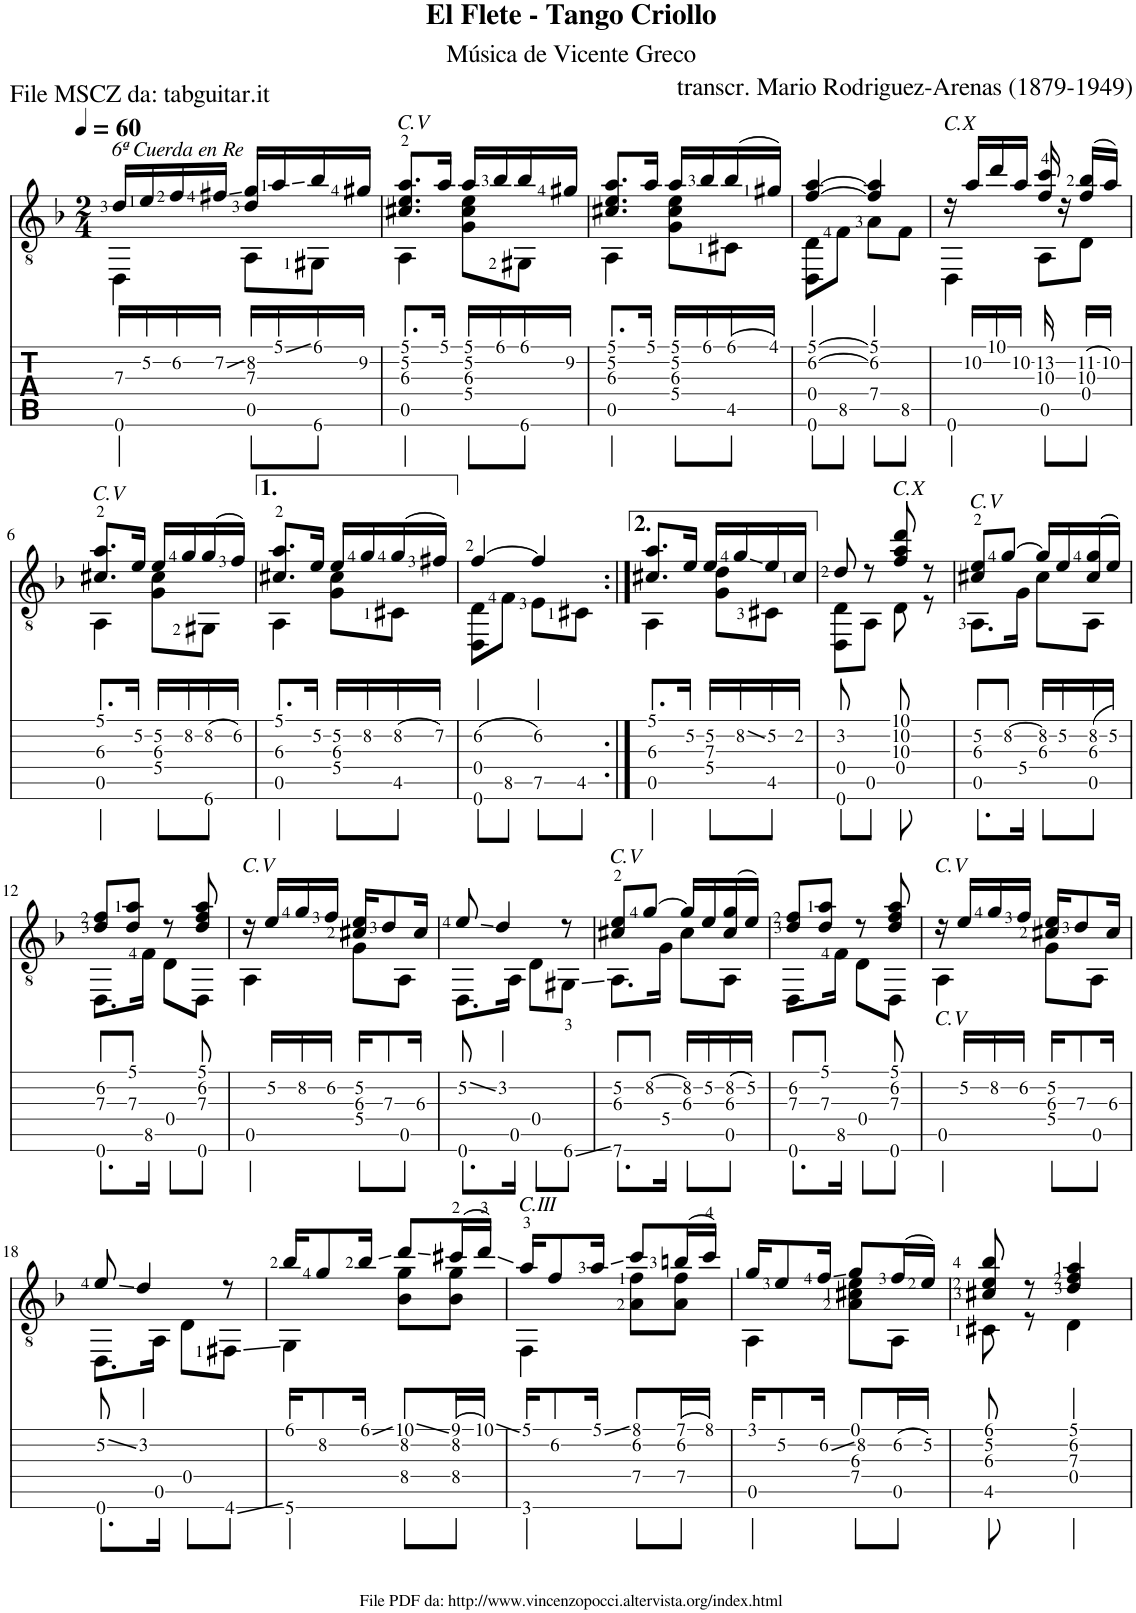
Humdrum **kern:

**kern	**kern
*part2	*part1
*staff2	*staff1
*I"Chitarra classica (Intavolatura)	*I"Guitar
*stria6	*
*	*clefGv2
*k[b-]	*k[b-]
*M2/4	*M2/4
*MM60	*MM60
=1	=1
*^	*^
!	!	!LO:TX:a:i:t=6ª Cuerda en Re	!
16d/LL	4DD\	16d/LL	4DD\
16e/	.	16e/	.
16f/	.	16f/	.
16f#X/JJ	.	16f#X/JJ	.
16d/ 16g/LL	8AA\L	16d/ 16g/LL	8AA\L
16a/	.	16a/	.
16b-/	8GG#X\J	16b-/	8GG#X\J
16g#X/JJ	.	16g#X/JJ	.
=2	=2	=2	=2
!	!	!LO:TX:a:i:t=C.V	!
8.c#X/ 8.e/ 8.a/L	4AA\	8.c#X/ 8.e/ 8.a/L	4AA\
16a/Jk	.	16a/Jk	.
16a/LL	8G\ 8c#\ 8e\L	16a/LL	8G\ 8c#\ 8e\L
16b-/	.	16b-/	.
16b-/	8GG#X\J	16b-/	8GG#X\J
16g#X/JJ	.	16g#X/JJ	.
=3	=3	=3	=3
8.c#X/ 8.e/ 8.a/L	4AA\	8.c#X/ 8.e/ 8.a/L	4AA\
16a/Jk	.	16a/Jk	.
16a/LL	8G\ 8c#\ 8e\L	16a/LL	8G\ 8c#\ 8e\L
16b-/	.	16b-/	.
(16b-/	8C#X\J	(16b-/	8C#X\J
16g#X/JJ)	.	16g#X/JJ)	.
=4	=4	=4	=4
[4f/ [4a/	8DD\ 8D\L	[4f/ [4a/	8DD\ 8D\L
.	8F\J	.	8F\J
4f/] 4a/]	8A\L	4f/] 4a/]	8A\L
.	8F\J	.	8F\J
=5	=5	=5	=5
!	!	!LO:TX:a:i:t=C.X	!
16r	4DD\	16r	4DD\
16a/LL	.	16a/LL	.
16dd/	.	16dd/	.
16a/JJ	.	16a/JJ	.
16f/ 16cc/	8AA\L	16f/ 16cc/	8AA\L
16r	.	16r	.
(16f/ 16b-/LL	8D\J	(16f/ 16b-/LL	8D\J
16a/JJ)	.	16a/JJ)	.
!!LO:LB:g=z	!!
=6	=6	=6	=6
!	!	!LO:TX:a:i:t=C.V	!
8.c#X/ 8.a/L	4AA\	8.c#X/ 8.a/L	4AA\
16e/Jk	.	16e/Jk	.
16e/LL	8G\ 8c#\L	16e/LL	8G\ 8c#\L
16g/	.	16g/	.
(16g/	8GG#X\J	(16g/	8GG#X\J
16f/JJ)	.	16f/JJ)	.
=7	=7	=7	=7
8.c#X/ 8.a/L	4AA\	8.c#X/ 8.a/L	4AA\
16e/Jk	.	16e/Jk	.
16e/LL	8G\ 8c#\L	16e/LL	8G\ 8c#\L
16g/	.	16g/	.
(16g/	8C#X\J	(16g/	8C#X\J
16f#X/JJ)	.	16f#X/JJ)	.
=8	=8	=8	=8
[4f/	8DD\ 8D\L	[4f/	8DD\ 8D\L
.	8F\J	.	8F\J
4f/]	8E\L	4f/]	8E\L
.	8C#X\J	.	8C#X\J
=9:|!	=9:|!	=9:|!	=9:|!
8.c#X/ 8.a/L	4AA\	8.c#X/ 8.a/L	4AA\
16e/Jk	.	16e/Jk	.
16e/LL	8G\ 8d\L	16e/LL	8G\ 8d\L
16g/	.	16g/	.
16e/	8C#X\J	16e/	8C#X\J
16c#/JJ	.	16c#/JJ	.
=10	=10	=10	=10
8d/	8DD\ 8D\L	8d/	8DD\ 8D\L
8r	8AA\J	8r	8AA\J
!	!	!LO:TX:a:i:t=C.X	!
8f/ 8a/ 8dd/	8D\	8f/ 8a/ 8dd/	8D\
8r	8r	8r	8r
=11	=11	=11	=11
!	!	!LO:TX:a:i:t=C.V	!
8c#X/ 8e/L	8.AA\L	8c#X/ 8e/L	8.AA\L
[8g/J	.	[8g/J	.
.	16G\Jk	.	16G\Jk
16g/LL]	8c#\L	16g/LL]	8c#\L
16e/	.	16e/	.
(16c#/ 16g/	8AA\J	(16c#/ 16g/	8AA\J
16e/JJ)	.	16e/JJ)	.
!!LO:LB:g=z	!!
=12	=12	=12	=12
8d/ 8f/L	8.DD\L	8d/ 8f/L	8.DD\L
8d/ 8a/J	.	8d/ 8a/J	.
.	16F\Jk	.	16F\Jk
8r	8D\L	8r	8D\L
8d/ 8f/ 8a/	8DD\J	8d/ 8f/ 8a/	8DD\J
=13	=13	=13	=13
!	!	!LO:TX:a:i:t=C.V	!
16r	4AA\	16r	4AA\
16e/LL	.	16e/LL	.
16g/	.	16g/	.
16f/JJ	.	16f/JJ	.
16c#X/ 16e/KL	8G\L	16c#X/ 16e/KL	8G\L
8d/	.	8d/	.
.	8AA\J	.	8AA\J
16c#/Jk	.	16c#/Jk	.
=14	=14	=14	=14
8e/	8.DD\L	8e/	8.DD\L
4d/	.	4d/	.
.	16AA\Jk	.	16AA\Jk
.	8D\L	.	8D\L
8r	8GG#X\J	8r	8GG#X\J
=15	=15	=15	=15
!	!	!LO:TX:a:i:t=C.V	!
8c#X/ 8e/L	8.AA\L	8c#X/ 8e/L	8.AA\L
[8g/J	.	[8g/J	.
.	16G\Jk	.	16G\Jk
16g/LL]	8c#\L	16g/LL]	8c#\L
16e/	.	16e/	.
(16c#/ 16g/	8AA\J	(16c#/ 16g/	8AA\J
16e/JJ)	.	16e/JJ)	.
=16	=16	=16	=16
8d/ 8f/L	8.DD\L	8d/ 8f/L	8.DD\L
8d/ 8a/J	.	8d/ 8a/J	.
.	16F\Jk	.	16F\Jk
8r	8D\L	8r	8D\L
8d/ 8f/ 8a/	8DD\J	8d/ 8f/ 8a/	8DD\J
=17	=17	=17	=17
!	!	!LO:TX:a:i:t=C.V	!
!LO:TX:a:i:t=C.V	!	!	!
16r	4AA\	16r	4AA\
16e/LL	.	16e/LL	.
16g/	.	16g/	.
16f/JJ	.	16f/JJ	.
16c#X/ 16e/KL	8G\L	16c#X/ 16e/KL	8G\L
8d/	.	8d/	.
.	8AA\J	.	8AA\J
16c#/Jk	.	16c#/Jk	.
!!LO:LB:g=z	!!
=18	=18	=18	=18
8e/	8.DD\L	8e/	8.DD\L
4d/	.	4d/	.
.	16AA\Jk	.	16AA\Jk
.	8D\L	.	8D\L
8r	8FF#X\J	8r	8FF#X\J
=19	=19	=19	=19
16b-/KL	4GG\	16b-/KL	4GG\
8g/	.	8g/	.
16b-/Jk	.	16b-/Jk	.
8dd/L	8B-\ 8g\L	8dd/L	8B-\ 8g\L
(16cc#X/L	8B-\ 8g\J	(16cc#X/L	8B-\ 8g\J
16dd/JJ)	.	16dd/JJ)	.
=20	=20	=20	=20
!	!	!LO:TX:a:i:t=C.III	!
16a/KL	4FF\	16a/KL	4FF\
8f/	.	8f/	.
16a/Jk	.	16a/Jk	.
8cc/L	8A\ 8f\L	8cc/L	8A\ 8f\L
(16bn/L	8A\ 8f\J	(16bn/L	8A\ 8f\J
16cc/JJ)	.	16cc/JJ)	.
=21	=21	=21	=21
16g/KL	4AA\	16g/KL	4AA\
8e/	.	8e/	.
16f/Jk	.	16f/Jk	.
8g/L	8A\ 8c#X\ 8e\L	8g/L	8A\ 8c#X\ 8e\L
(16f/L	8AA\J	(16f/L	8AA\J
16e/JJ)	.	16e/JJ)	.
=22	=22	=22	=22
8c#X/ 8e/ 8b-/	8C#X\	8c#X/ 8e/ 8b-/	8C#X\
8r	8r	8r	8r
4d/ 4f/ 4a/	4D\	4d/ 4f/ 4a/	4D\
*v	*v	*	*
*	*v	*v
=	=
*-	*-
